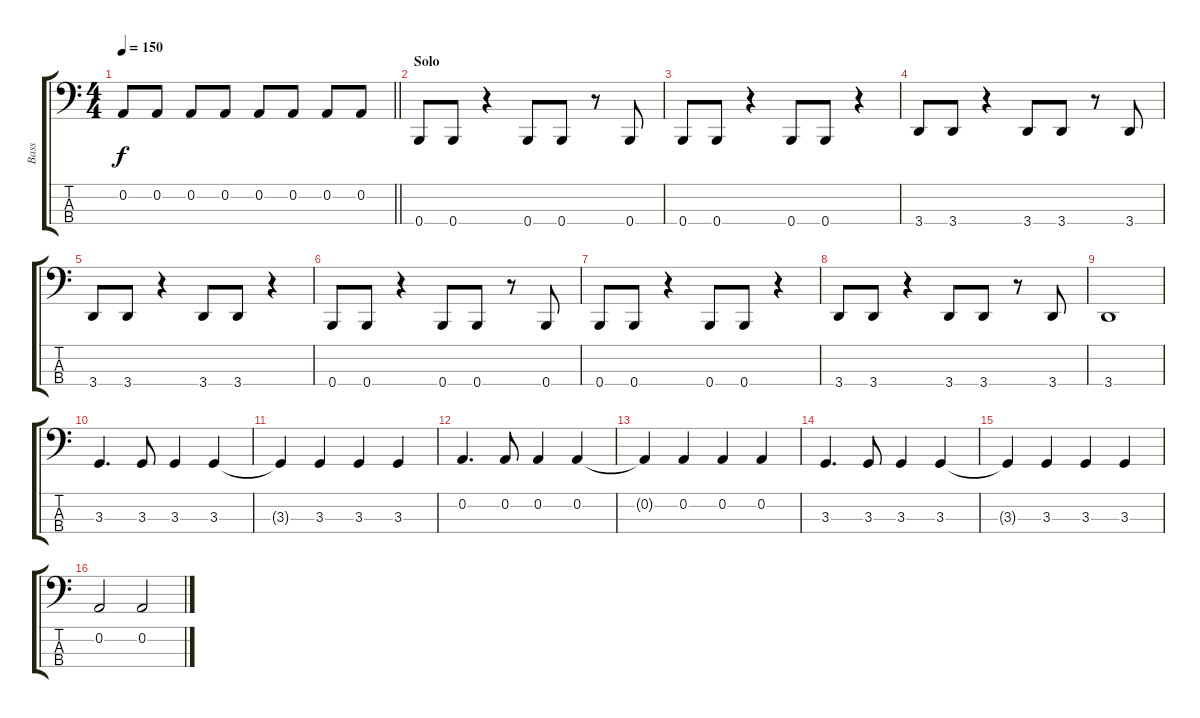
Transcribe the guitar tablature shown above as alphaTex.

\track ("Bass" "Bass") {instrument electricbassfinger}
\staff {score tabs}
\tuning (D2 A1 E1 B0) {hide}
\ts (4 4)
\tempo 150
\clef f4
\barLineRight lightlight
\ks c
0.2.8{dy f} 0.2.8 0.2.8 0.2.8 0.2.8 0.2.8 0.2.8 0.2.8 |
\section ("" "Solo")
0.4.8 0.4.8 r.4 0.4.8 0.4.8 r.8 0.4.8 |
0.4.8 0.4.8 r.4 0.4.8 0.4.8 r.4 |
3.4.8 3.4.8 r.4 3.4.8 3.4.8 r.8 3.4.8 |
3.4.8 3.4.8 r.4 3.4.8 3.4.8 r.4 |
0.4.8 0.4.8 r.4 0.4.8 0.4.8 r.8 0.4.8 |
0.4.8 0.4.8 r.4 0.4.8 0.4.8 r.4 |
3.4.8 3.4.8 r.4 3.4.8 3.4.8 r.8 3.4.8 |
3.4.1 |
3.3.4{d} 3.3.8 3.3.4 3.3.4 |
3.3{t}.4 3.3.4 3.3.4 3.3.4 |
0.2.4{d} 0.2.8 0.2.4 0.2.4 |
0.2{t}.4 0.2.4 0.2.4 0.2.4 |
3.3.4{d} 3.3.8 3.3.4 3.3.4 |
3.3{t}.4 3.3.4 3.3.4 3.3.4 |
0.2.2 0.2.2
